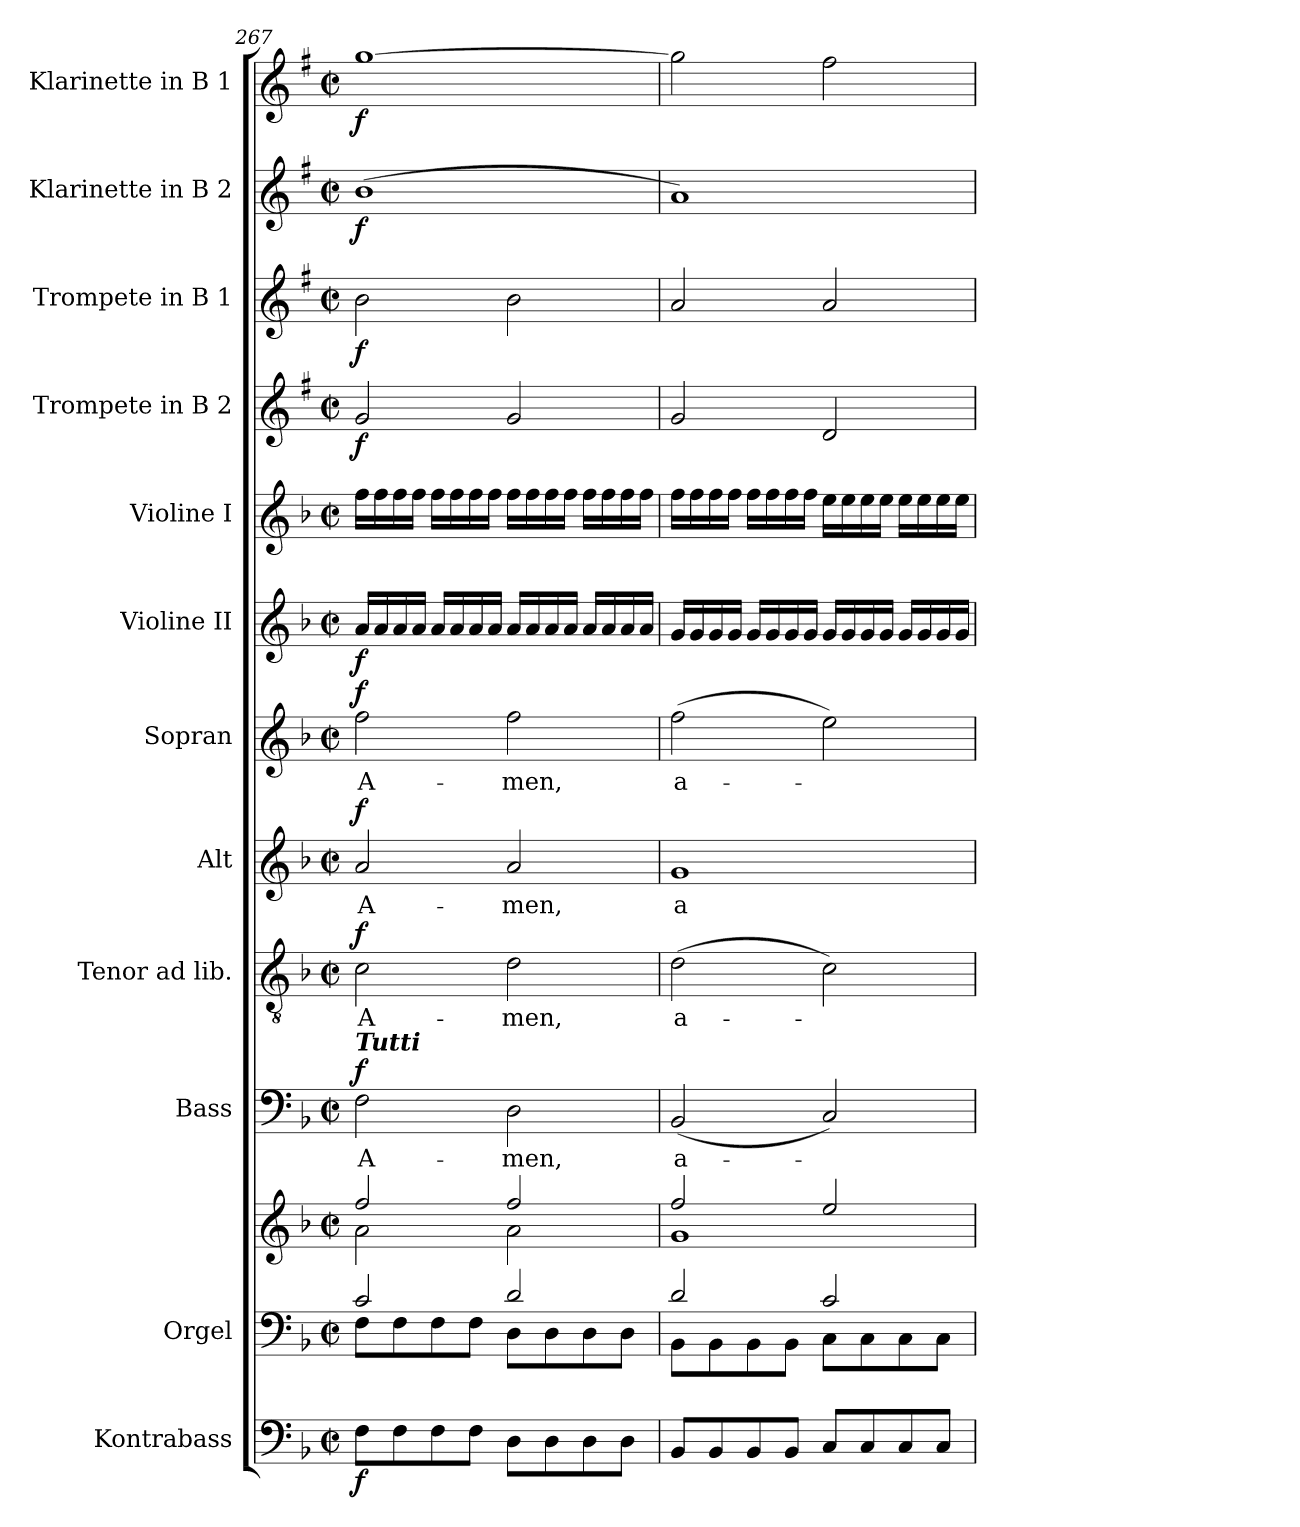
**kern	**dynam	**kern	**kern	**kern	**text	**dynam	**kern	**text	**dynam	**kern	**text	**dynam	**kern	**text	**dynam	**kern	**dynam	**kern	**kern	**dynam	**kern	**dynam	**kern	**dynam	**kern	**dynam
*part12	*part12	*part11	*part11	*part10	*part10	*part10	*part9	*part9	*part9	*part8	*part8	*part8	*part7	*part7	*part7	*part6	*part6	*part5	*part4	*part4	*part3	*part3	*part2	*part2	*part1	*part1
*staff13	*staff13	*staff12	*staff11	*staff10	*staff10	*staff10	*staff9	*staff9	*staff9	*staff8	*staff8	*staff8	*staff7	*staff7	*staff7	*staff6	*staff6	*staff5	*staff4	*staff4	*staff3	*staff3	*staff2	*staff2	*staff1	*staff1
*I"Kontrabass	*	*I"Orgel	*	*I"Bass	*	*	*I"Tenor ad lib.	*	*	*I"Alt	*	*	*I"Sopran	*	*	*I"Violine II	*	*I"Violine I	*I"Trompete in B 2	*	*I"Trompete in B 1	*	*I"Klarinette in B 2	*	*I"Klarinette in B 1	*
*I'Kb.	*	*I'Org.	*	*I'B	*	*	*I'T	*	*	*I'A	*	*	*I'S	*	*	*I'Vl. II	*	*I'Vl. I	*	*	*	*	*	*	*	*
*clefF4	*	*clefF4	*clefG2	*clefF4	*	*	*clefGv2	*	*	*clefG2	*	*	*clefG2	*	*	*clefG2	*	*clefG2	*clefG2	*	*clefG2	*	*clefG2	*	*clefG2	*
*ITrd7c12	*	*	*	*	*	*	*	*	*	*	*	*	*	*	*	*	*	*	*ITrd1c2	*	*ITrd1c2	*	*ITrd1c2	*	*ITrd1c2	*
*k[b-]	*	*k[b-]	*k[b-]	*k[b-]	*	*	*k[b-]	*	*	*k[b-]	*	*	*k[b-]	*	*	*k[b-]	*	*k[b-]	*k[b-]	*	*k[b-]	*	*k[b-]	*	*k[b-]	*
*F:	*	*F:	*F:	*F:	*	*	*F:	*	*	*F:	*	*	*F:	*	*	*F:	*	*F:	*F:	*	*F:	*	*F:	*	*F:	*
*M2/2	*	*M2/2	*M2/2	*M2/2	*	*	*M2/2	*	*	*M2/2	*	*	*M2/2	*	*	*M2/2	*	*M2/2	*M2/2	*	*M2/2	*	*M2/2	*	*M2/2	*
*met(c|)	*	*met(c|)	*met(c|)	*met(c|)	*	*	*met(c|)	*	*	*met(c|)	*	*	*met(c|)	*	*	*met(c|)	*	*met(c|)	*met(c|)	*	*met(c|)	*	*met(c|)	*	*met(c|)	*
=267	=267	=267	=267	=267	=267	=267	=267	=267	=267	=267	=267	=267	=267	=267	=267	=267	=267	=267	=267	=267	=267	=267	=267	=267	=267	=267
*	*	*^	*^	*	*	*	*	*	*	*	*	*	*	*	*	*	*	*	*	*	*	*	*	*	*	*
!	!	!	!	!	!	!LO:TX:a:Bi:t=Tutti	!	!	!	!	!	!	!	!	!	!	!	!	!	!	!	!	!	!	!	!	!	!
!	!LO:DY:b	!	!	!	!	!	!LO:LY:b	!LO:DY:a	!	!LO:LY:b	!LO:DY:a	!	!LO:LY:b	!LO:DY:a	!	!LO:LY:b	!LO:DY:a	!	!LO:DY:b	!	!	!LO:DY:b	!	!LO:DY:b	!	!LO:DY:b	!	!LO:DY:b
8FF\L	f	2c/	8F\L	2ff/	2a\	2F\	A-	f	2c\	A-	f	2a/	A-	f	2ff\	A-	f	16a/LL	f	16ff\LL	2f/	f	2a\	f	(>1a	f	[1ff	f
.	.	.	.	.	.	.	.	.	.	.	.	.	.	.	.	.	.	16a/	.	16ff\	.	.	.	.	.	.	.	.
8FF\	.	.	8F\	.	.	.	.	.	.	.	.	.	.	.	.	.	.	16a/	.	16ff\	.	.	.	.	.	.	.	.
.	.	.	.	.	.	.	.	.	.	.	.	.	.	.	.	.	.	16a/JJ	.	16ff\JJ	.	.	.	.	.	.	.	.
8FF\	.	.	8F\	.	.	.	.	.	.	.	.	.	.	.	.	.	.	16a/LL	.	16ff\LL	.	.	.	.	.	.	.	.
.	.	.	.	.	.	.	.	.	.	.	.	.	.	.	.	.	.	16a/	.	16ff\	.	.	.	.	.	.	.	.
8FF\J	.	.	8F\J	.	.	.	.	.	.	.	.	.	.	.	.	.	.	16a/	.	16ff\	.	.	.	.	.	.	.	.
.	.	.	.	.	.	.	.	.	.	.	.	.	.	.	.	.	.	16a/JJ	.	16ff\JJ	.	.	.	.	.	.	.	.
!	!	!	!	!	!	!	!LO:LY:b	!	!	!LO:LY:b	!	!	!LO:LY:b	!	!	!LO:LY:b	!	!	!	!	!	!	!	!	!	!	!	!
8DD\L	.	2d/	8D\L	2ff/	2a\	2D\	-men,	.	2d\	-men,	.	2a/	-men,	.	2ff\	-men,	.	16a/LL	.	16ff\LL	2f/	.	2a\	.	.	.	.	.
.	.	.	.	.	.	.	.	.	.	.	.	.	.	.	.	.	.	16a/	.	16ff\	.	.	.	.	.	.	.	.
8DD\	.	.	8D\	.	.	.	.	.	.	.	.	.	.	.	.	.	.	16a/	.	16ff\	.	.	.	.	.	.	.	.
.	.	.	.	.	.	.	.	.	.	.	.	.	.	.	.	.	.	16a/JJ	.	16ff\JJ	.	.	.	.	.	.	.	.
8DD\	.	.	8D\	.	.	.	.	.	.	.	.	.	.	.	.	.	.	16a/LL	.	16ff\LL	.	.	.	.	.	.	.	.
.	.	.	.	.	.	.	.	.	.	.	.	.	.	.	.	.	.	16a/	.	16ff\	.	.	.	.	.	.	.	.
8DD\J	.	.	8D\J	.	.	.	.	.	.	.	.	.	.	.	.	.	.	16a/	.	16ff\	.	.	.	.	.	.	.	.
.	.	.	.	.	.	.	.	.	.	.	.	.	.	.	.	.	.	16a/JJ	.	16ff\JJ	.	.	.	.	.	.	.	.
=268	=268	=268	=268	=268	=268	=268	=268	=268	=268	=268	=268	=268	=268	=268	=268	=268	=268	=268	=268	=268	=268	=268	=268	=268	=268	=268	=268	=268
!	!	!	!	!	!	!	!LO:LY:b	!	!	!LO:LY:b	!	!	!LO:LY:b	!	!	!LO:LY:b	!	!	!	!	!	!	!	!	!	!	!	!
8BBB-/L	.	2d/	8BB-\L	2ff/	1g	(<2BB-/	a-	.	(>2d\	a-	.	1g	a-	.	(>2ff\	a-	.	16g/LL	.	16ff\LL	2f/	.	2g/	.	1g)	.	2ff\]	.
.	.	.	.	.	.	.	.	.	.	.	.	.	.	.	.	.	.	16g/	.	16ff\	.	.	.	.	.	.	.	.
8BBB-/	.	.	8BB-\	.	.	.	.	.	.	.	.	.	.	.	.	.	.	16g/	.	16ff\	.	.	.	.	.	.	.	.
.	.	.	.	.	.	.	.	.	.	.	.	.	.	.	.	.	.	16g/JJ	.	16ff\JJ	.	.	.	.	.	.	.	.
8BBB-/	.	.	8BB-\	.	.	.	.	.	.	.	.	.	.	.	.	.	.	16g/LL	.	16ff\LL	.	.	.	.	.	.	.	.
.	.	.	.	.	.	.	.	.	.	.	.	.	.	.	.	.	.	16g/	.	16ff\	.	.	.	.	.	.	.	.
8BBB-/J	.	.	8BB-\J	.	.	.	.	.	.	.	.	.	.	.	.	.	.	16g/	.	16ff\	.	.	.	.	.	.	.	.
.	.	.	.	.	.	.	.	.	.	.	.	.	.	.	.	.	.	16g/JJ	.	16ff\JJ	.	.	.	.	.	.	.	.
8CC/L	.	2c/	8C\L	2ee/	.	2C/)	.	.	2c\)	.	.	.	.	.	2ee\)	.	.	16g/LL	.	16ee\LL	2c/	.	2g/	.	.	.	2ee\	.
.	.	.	.	.	.	.	.	.	.	.	.	.	.	.	.	.	.	16g/	.	16ee\	.	.	.	.	.	.	.	.
8CC/	.	.	8C\	.	.	.	.	.	.	.	.	.	.	.	.	.	.	16g/	.	16ee\	.	.	.	.	.	.	.	.
.	.	.	.	.	.	.	.	.	.	.	.	.	.	.	.	.	.	16g/JJ	.	16ee\JJ	.	.	.	.	.	.	.	.
8CC/	.	.	8C\	.	.	.	.	.	.	.	.	.	.	.	.	.	.	16g/LL	.	16ee\LL	.	.	.	.	.	.	.	.
.	.	.	.	.	.	.	.	.	.	.	.	.	.	.	.	.	.	16g/	.	16ee\	.	.	.	.	.	.	.	.
8CC/J	.	.	8C\J	.	.	.	.	.	.	.	.	.	.	.	.	.	.	16g/	.	16ee\	.	.	.	.	.	.	.	.
.	.	.	.	.	.	.	.	.	.	.	.	.	.	.	.	.	.	16g/JJ	.	16ee\JJ	.	.	.	.	.	.	.	.
*	*	*v	*v	*	*	*	*	*	*	*	*	*	*	*	*	*	*	*	*	*	*	*	*	*	*	*	*	*
*	*	*	*v	*v	*	*	*	*	*	*	*	*	*	*	*	*	*	*	*	*	*	*	*	*	*	*	*
=	=	=	=	=	=	=	=	=	=	=	=	=	=	=	=	=	=	=	=	=	=	=	=	=	=	=
*-	*-	*-	*-	*-	*-	*-	*-	*-	*-	*-	*-	*-	*-	*-	*-	*-	*-	*-	*-	*-	*-	*-	*-	*-	*-	*-
